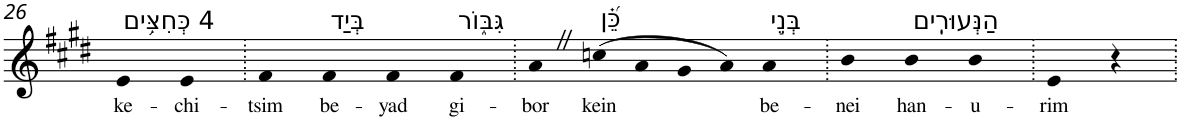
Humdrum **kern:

**kern	**text
*part1	*part1
*staff1	*staff1
*I"Piano	*
*I'Pno	*
!!LO:PB:g=z
*clefG2	*
*k[f#c#g#d#]	*
*E:	*
=26	=26
!LO:TX:a:t=4 כְּחִצִּ֥ים	!
!	!LO:LY:b
4e	ke-
!	!LO:LY:b
4e	-chi-
=27.	=27.
!	!LO:LY:b
4f#	-tsim
!LO:TX:a:t=בְּיַד	!
!	!LO:LY:b
4f#	be-
!	!LO:LY:b
4f#	-yad
!LO:TX:a:t=גִּבּ֑וֹר	!
!	!LO:LY:b
4f#	gi-
=28.	=28.
!	!LO:LY:b
4aZ	-bor
!LO:TX:a:t=כֵּ֝֗ן	!
!	!LO:LY:b
(>8ccn	kein
8a	.
8g#	.
8a)	.
!LO:TX:a:t=בְּנֵ֣י	!
!	!LO:LY:b
4a	be-
=29.	=29.
!	!LO:LY:b
4b	-nei
!LO:TX:a:t=הַנְּעוּרִֽים	!
!	!LO:LY:b
4b	han-
!	!LO:LY:b
4b	-u-
=30.	=30.
!	!LO:LY:b
4e	-rim
4r	.
=.	=.
*-	*-
